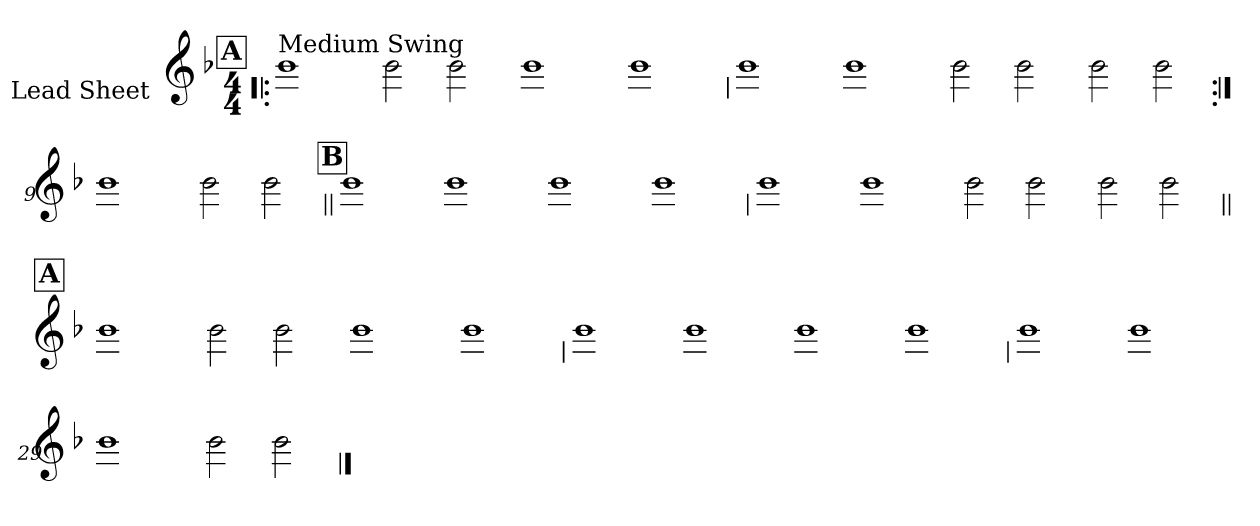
**kern
*part1
*staff1
*I"Lead Sheet
*stria0
*clefG2
*k[b-]
*F:
*M4/4
!!LO:REH:place=s1:a:t=A
=1!|:
!LO:TX:a:t=Medium Swing
1b-
=2-
2b-
2b-
=3-
1b-
=4-
1b-
!!LO:LB:g=z
=5
1b-
=6-
1b-
=7-
2b-
2b-
=8-
2b-
2b-
!!LO:LB:g=z
=9:|!
1b-
=10-
2b-
2b-
!!LO:LB:g=z
!!LO:REH:place=s1:a:t=B
=11||
1b-
=12-
1b-
=13-
1b-
=14-
1b-
!!LO:LB:g=z
=15
1b-
=16-
1b-
=17-
2b-
2b-
=18-
2b-
2b-
!!LO:LB:g=z
!!LO:REH:place=s1:a:t=A
=19||
1b-
=20-
2b-
2b-
=21-
1b-
=22-
1b-
!!LO:LB:g=z
=23
1b-
=24-
1b-
=25-
1b-
=26-
1b-
!!LO:LB:g=z
=27
1b-
=28-
1b-
=29-
1b-
=30-
2b-
2b-
==
*-
